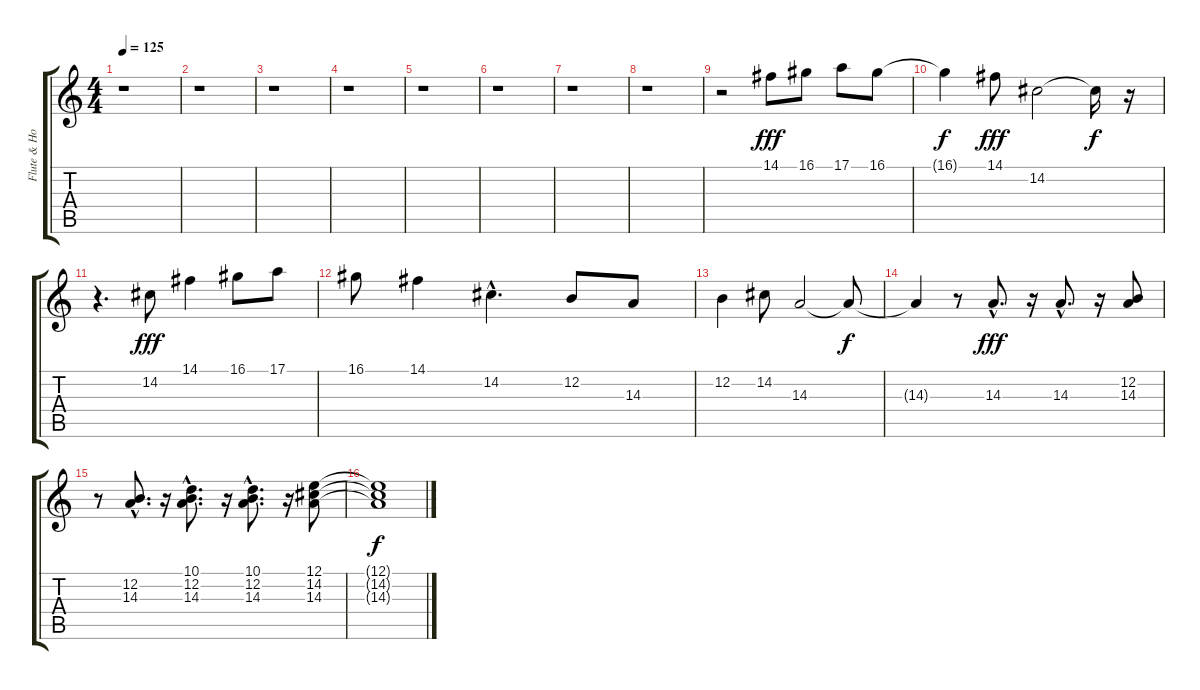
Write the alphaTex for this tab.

\track ("Flute & Horn    " "Flute & Ho") {instrument flute}
\staff {score tabs}
\tuning (E4 B3 G3 D3 A2 E2) {hide}
\ts (4 4)
\tempo 125
\clef g2
\ks c
r.1{dy fff} |
r.1 |
r.1 |
r.1 |
r.1 |
r.1 |
r.1 |
r.1 |
r.2 14.1.8{volume 16 instrument flute} 16.1.8 17.1.8 16.1.8 |
16.1{t}.4{dy f} 14.1.8{dy fff} 14.2.2 14.2{t}.16{dy f} r.16 |
r.4{d} 14.2.8{dy fff} 14.1.4 16.1.8 17.1.8 |
16.1.8 14.1.4 14.2{hac}.4{d} 12.2.8 14.3.8 |
12.2.4 14.2.8 14.3.2 14.3{t}.8{dy f} |
14.3{t}.4 r.8 14.3{hac}.8{d dy fff} r.16 14.3{hac}.8{d} r.16 (12.2 14.3).8 |
r.8 (12.2{hac} 14.3{hac}).8{d} r.16 (10.1{hac} 12.2{hac} 14.3{hac}).8{d} r.16 (10.1{hac} 12.2{hac} 14.3{hac}).8{d} r.16 (12.1 14.2 14.3).8 |
(12.1{t} 14.2{t} 14.3{t}).1{dy f}
